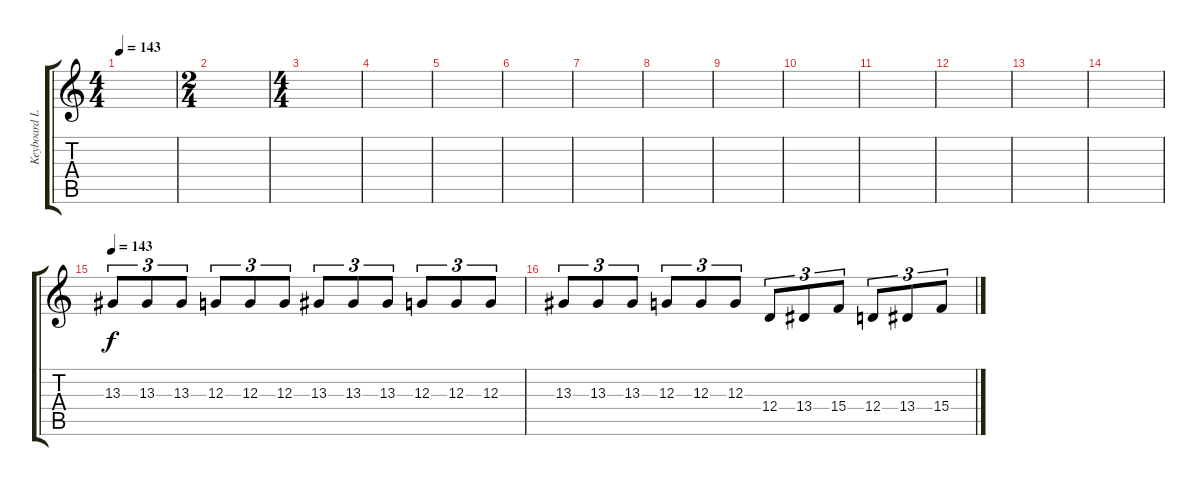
\track ("Keyboard Lead" "Keyboard L") {instrument stringensemble1}
\staff {score tabs}
\tuning (E4 B3 G3 D3 A2 E2) {hide}
\ts (4 4)
\tempo 143
\clef g2
\ks c
|
\ts (2 4)
|
\ts (4 4)
|
|
|
|
|
|
|
|
|
|
|
|
\tempo 143
13.3.8{tu (3 2) volume 13 instrument musicbox} 13.3.8{tu (3 2)} 13.3.8{tu (3 2)} 12.3.8{tu (3 2)} 12.3.8{tu (3 2)} 12.3.8{tu (3 2)} 13.3.8{tu (3 2)} 13.3.8{tu (3 2)} 13.3.8{tu (3 2)} 12.3.8{tu (3 2)} 12.3.8{tu (3 2)} 12.3.8{tu (3 2)} |
13.3.8{tu (3 2)} 13.3.8{tu (3 2)} 13.3.8{tu (3 2)} 12.3.8{tu (3 2)} 12.3.8{tu (3 2)} 12.3.8{tu (3 2)} 12.4.8{tu (3 2)} 13.4.8{tu (3 2)} 15.4.8{tu (3 2)} 12.4.8{tu (3 2)} 13.4.8{tu (3 2)} 15.4.8{tu (3 2)}
